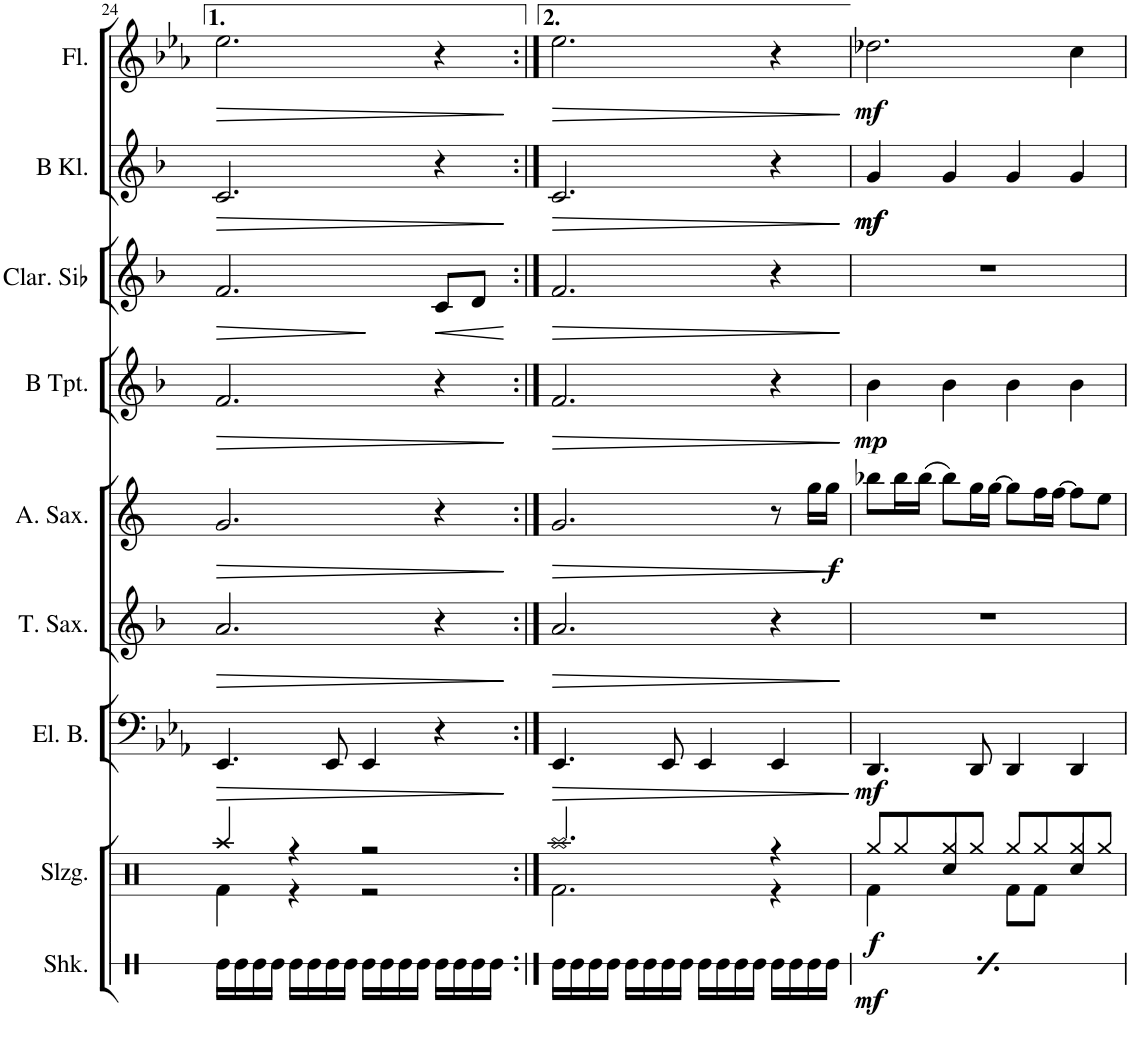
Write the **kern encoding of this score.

**kern	**kern	**dynam	**kern	**dynam	**kern	**dynam	**kern	**dynam	**kern	**dynam	**kern	**dynam	**kern	**dynam	**kern	**dynam
*part9	*part8	*part8	*part7	*part7	*part6	*part6	*part5	*part5	*part4	*part4	*part3	*part3	*part2	*part2	*part1	*part1
*staff9	*staff8	*staff8	*staff7	*staff7	*staff6	*staff6	*staff5	*staff5	*staff4	*staff4	*staff3	*staff3	*staff2	*staff2	*staff1	*staff1
*I"Shaker	*I"Schlagzeug	*	*I"Elektrischer Bass	*	*I"Tenor Saxophon	*	*I"Alt Saxophon	*	*I"B Trompete	*	*I"Clarinette en Sib	*	*I"B Klarinette	*	*I"Flöte	*
*I'Shk.	*I'Slzg.	*	*I'El. B.	*	*I'T. Sax.	*	*I'A. Sax.	*	*I'B Tpt.	*	*I'Clar. Sib	*	*I'B Kl.	*	*I'Fl.	*
!!LO:PB:g=z
*clefX	*clefX	*	*clefF4	*	*clefG2	*	*clefG2	*	*clefG2	*	*clefG2	*	*clefG2	*	*clefG2	*
*	*	*	*	*	*Trd8c14	*	*Trd5c9	*	*Trd1c2	*	*Trd1c2	*	*Trd1c2	*	*	*
*k[]	*k[]	*	*k[b-e-a-]	*	*k[b-]	*	*k[]	*	*k[b-]	*	*k[b-]	*	*k[b-]	*	*k[b-e-a-]	*
*M4/4	*M4/4	*	*M4/4	*	*M4/4	*	*M4/4	*	*M4/4	*	*M4/4	*	*M4/4	*	*M4/4	*
=24	=24	=24	=24	=24	=24	=24	=24	=24	=24	=24	=24	=24	=24	=24	=24	=24
*	*^	*	*	*	*	*	*	*	*	*	*	*	*	*	*	*
!	!	!	!	!	!LO:HP:b	!	!LO:HP:b	!	!LO:HP:b	!	!LO:HP:b	!	!LO:HP:b	!	!LO:HP:b	!	!LO:HP:b
16Re\LL	4Raa/	4Rf\	.	4.EE-/	>	2.a/	>	2.g/	>	2.f/	>	2.f/	>	2.c/	>	2.ee-\	>
16Re\	.	.	.	.	.	.	.	.	.	.	.	.	.	.	.	.	.
16Re\	.	.	.	.	.	.	.	.	.	.	.	.	.	.	.	.	.
16Re\JJ	.	.	.	.	.	.	.	.	.	.	.	.	.	.	.	.	.
16Re\LL	4r	4r	.	.	.	.	.	.	.	.	.	.	.	.	.	.	.
16Re\	.	.	.	.	.	.	.	.	.	.	.	.	.	.	.	.	.
16Re\	.	.	.	8EE-/	.	.	.	.	.	.	.	.	.	.	.	.	.
16Re\JJ	.	.	.	.	.	.	.	.	.	.	.	.	.	.	.	.	.
16Re\LL	2r	2r	.	4EE-/	.	.	.	.	.	.	.	.	.	.	.	.	.
16Re\	.	.	.	.	.	.	.	.	.	.	.	.	.	.	.	.	.
16Re\	.	.	.	.	.	.	.	.	.	.	.	.	.	.	.	.	.
16Re\JJ	.	.	.	.	.	.	.	.	.	.	.	.	.	.	.	.	.
!	!	!	!	!	!	!	!	!	!	!	!	!	!LO:HP:b	!	!	!	!
16Re\LL	.	.	.	4r	.	4r	.	4r	.	4r	.	8c/L	<	4r	.	4r	.
16Re\	.	.	.	.	.	.	.	.	.	.	.	.	.	.	.	.	.
16Re\	.	.	.	.	.	.	.	.	.	.	.	8d/J	.	.	.	.	.
16Re\JJ	.	.	.	.	.	.	.	.	.	.	.	.	.	.	.	.	.
*	*v	*v	*	*	*	*	*	*	*	*	*	*	*	*	*	*	*
.	.	.	.	]	.	]	.	]	.	]	.	] [	.	]	.	]
=25:|!	=25:|!	=25:|!	=25:|!	=25:|!	=25:|!	=25:|!	=25:|!	=25:|!	=25:|!	=25:|!	=25:|!	=25:|!	=25:|!	=25:|!	=25:|!	=25:|!
*	*^	*	*	*	*	*	*	*	*	*	*	*	*	*	*	*
!	!	!	!	!	!LO:HP:b	!	!LO:HP:b	!	!LO:HP:b	!	!LO:HP:b	!	!LO:HP:b	!	!LO:HP:b	!	!LO:HP:b
16Re\LL	2.Raa/	2.Rf\	.	4.EE-/	>	2.a/	>	2.g/	>	2.f/	>	2.f/	>	2.c/	>	2.ee-\	>
16Re\	.	.	.	.	.	.	.	.	.	.	.	.	.	.	.	.	.
16Re\	.	.	.	.	.	.	.	.	.	.	.	.	.	.	.	.	.
16Re\JJ	.	.	.	.	.	.	.	.	.	.	.	.	.	.	.	.	.
16Re\LL	.	.	.	.	.	.	.	.	.	.	.	.	.	.	.	.	.
16Re\	.	.	.	.	.	.	.	.	.	.	.	.	.	.	.	.	.
16Re\	.	.	.	8EE-/	.	.	.	.	.	.	.	.	.	.	.	.	.
16Re\JJ	.	.	.	.	.	.	.	.	.	.	.	.	.	.	.	.	.
16Re\LL	.	.	.	4EE-/	.	.	.	.	.	.	.	.	.	.	.	.	.
16Re\	.	.	.	.	.	.	.	.	.	.	.	.	.	.	.	.	.
16Re\	.	.	.	.	.	.	.	.	.	.	.	.	.	.	.	.	.
16Re\JJ	.	.	.	.	.	.	.	.	.	.	.	.	.	.	.	.	.
16Re\LL	4r	4r	.	4EE-/	.	4r	.	8r	.	4r	.	4r	.	4r	.	4r	.
16Re\	.	.	.	.	.	.	.	.	.	.	.	.	.	.	.	.	.
16Re\	.	.	.	.	.	.	.	16gg\LL	.	.	.	.	.	.	.	.	.
!	!	!	!	!	!	!	!	!	!LO:DY:b	!	!	!	!	!	!	!	!
16Re\JJ	.	.	.	.	.	.	.	16gg\JJ	f	.	.	.	.	.	.	.	.
*	*v	*v	*	*	*	*	*	*	*	*	*	*	*	*	*	*	*
.	.	.	.	]	.	]	.	]	.	]	.	]	.	]	.	]
=26	=26	=26	=26	=26	=26	=26	=26	=26	=26	=26	=26	=26	=26	=26	=26	=26
*	*^	*	*	*	*	*	*	*	*	*	*	*	*	*	*	*
!	!	!	!LO:DY:b	!	!LO:DY:b	!	!	!	!	!	!LO:DY:b	!	!	!	!LO:DY:b	!	!
!	!	!	!	!	!	!	!	!	!	!	!	!	!	!	!LO:DY:n=1:b	!	!LO:DY:b
16Re\LL	8Rgg/L	4Rf\	f	4.DD/	mf	1r	.	8bb-X\L	.	4b-\	mp	1r	.	4g/	mf mf	2.dd-X\	mf
16Re\	.	.	.	.	.	.	.	.	.	.	.	.	.	.	.	.	.
16Re\	8Rgg/	.	.	.	.	.	.	16bb-\L	.	.	.	.	.	.	.	.	.
16Re\JJ	.	.	.	.	.	.	.	(16bb-\JJ	.	.	.	.	.	.	.	.	.
16Re\LL	8Rgg/	4Rcc/	.	.	.	.	.	8bb-\L)	.	4b-\	.	.	.	4g/	.	.	.
16Re\	.	.	.	.	.	.	.	.	.	.	.	.	.	.	.	.	.
16Re\	8Rgg/J	.	.	8DD/	.	.	.	16gg\L	.	.	.	.	.	.	.	.	.
16Re\JJ	.	.	.	.	.	.	.	[16gg\JJ	.	.	.	.	.	.	.	.	.
16Re\LL	8Rgg/L	8Rf\L	.	4DD/	.	.	.	8gg\L]	.	4b-\	.	.	.	4g/	.	.	.
16Re\	.	.	.	.	.	.	.	.	.	.	.	.	.	.	.	.	.
16Re\	8Rgg/	8Rf\J	.	.	.	.	.	16ff\L	.	.	.	.	.	.	.	.	.
16Re\JJ	.	.	.	.	.	.	.	[16ff\JJ	.	.	.	.	.	.	.	.	.
16Re\LL	8Rgg/	4Rcc/	.	4DD/	.	.	.	8ff\L]	.	4b-\	.	.	.	4g/	.	4cc\	.
16Re\	.	.	.	.	.	.	.	.	.	.	.	.	.	.	.	.	.
16Re\	8Rgg/J	.	.	.	.	.	.	8ee\J	.	.	.	.	.	.	.	.	.
16Re\JJ	.	.	.	.	.	.	.	.	.	.	.	.	.	.	.	.	.
*	*v	*v	*	*	*	*	*	*	*	*	*	*	*	*	*	*	*
=	=	=	=	=	=	=	=	=	=	=	=	=	=	=	=	=
*-	*-	*-	*-	*-	*-	*-	*-	*-	*-	*-	*-	*-	*-	*-	*-	*-
